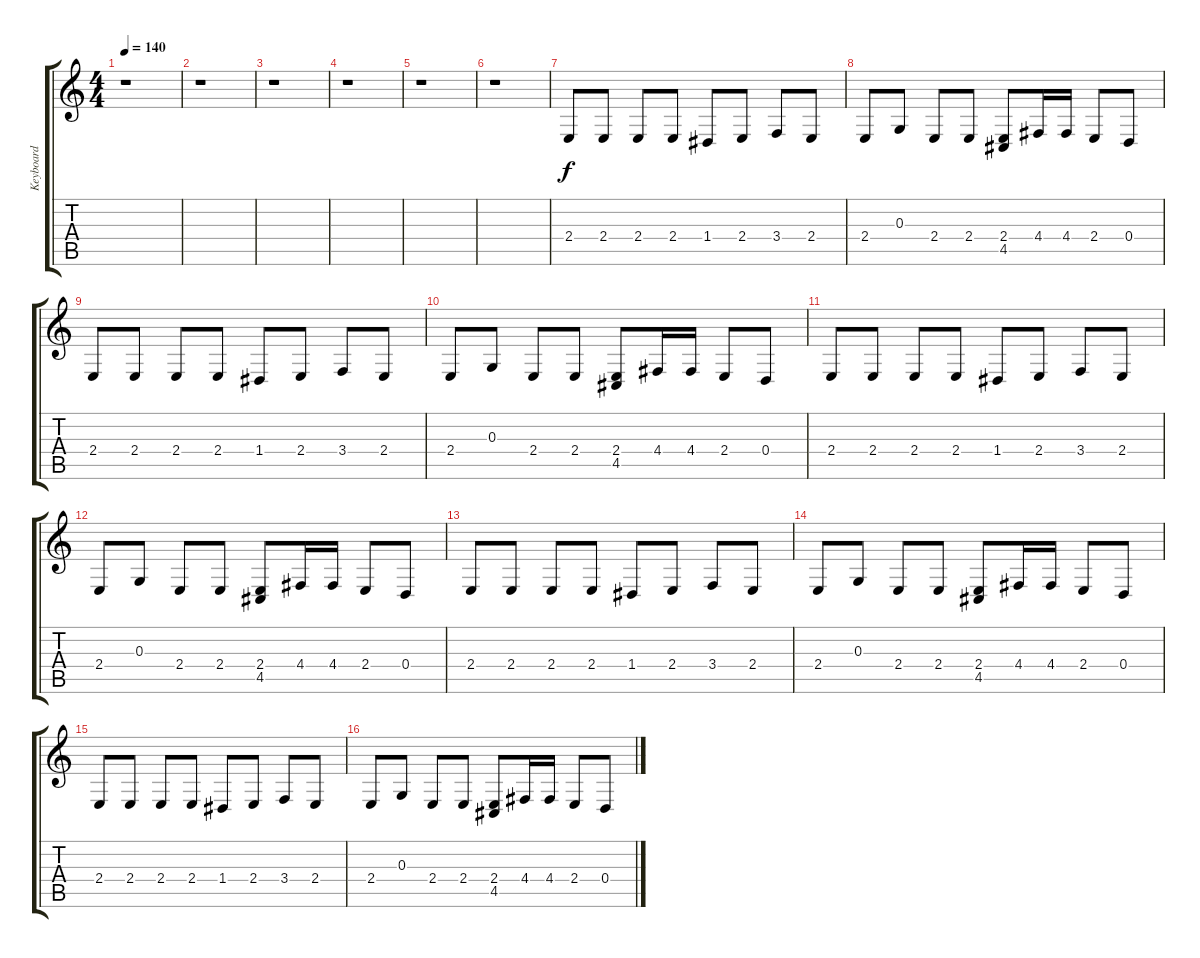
\track ("Keyboard" "Keyboard") {instrument stringensemble1}
\staff {score tabs}
\tuning (E4 B3 G3 D3 A2 E2) {hide}
\ts (4 4)
\tempo 140
\clef g2
\ks c
r.1{dy f} |
r.1 |
r.1 |
r.1 |
r.1 |
r.1 |
2.4.8 2.4.8 2.4.8 2.4.8 1.4.8 2.4.8 3.4.8 2.4.8 |
2.4.8 0.3.8 2.4.8 2.4.8 (2.4 4.5).8 4.4.16 4.4.16 2.4.8 0.4.8 |
2.4.8 2.4.8 2.4.8 2.4.8 1.4.8 2.4.8 3.4.8 2.4.8 |
2.4.8 0.3.8 2.4.8 2.4.8 (2.4 4.5).8 4.4.16 4.4.16 2.4.8 0.4.8 |
2.4.8 2.4.8 2.4.8 2.4.8 1.4.8 2.4.8 3.4.8 2.4.8 |
2.4.8 0.3.8 2.4.8 2.4.8 (2.4 4.5).8 4.4.16 4.4.16 2.4.8 0.4.8 |
2.4.8 2.4.8 2.4.8 2.4.8 1.4.8 2.4.8 3.4.8 2.4.8 |
2.4.8 0.3.8 2.4.8 2.4.8 (2.4 4.5).8 4.4.16 4.4.16 2.4.8 0.4.8 |
2.4.8 2.4.8 2.4.8 2.4.8 1.4.8 2.4.8 3.4.8 2.4.8 |
2.4.8 0.3.8 2.4.8 2.4.8 (2.4 4.5).8 4.4.16 4.4.16 2.4.8 0.4.8
